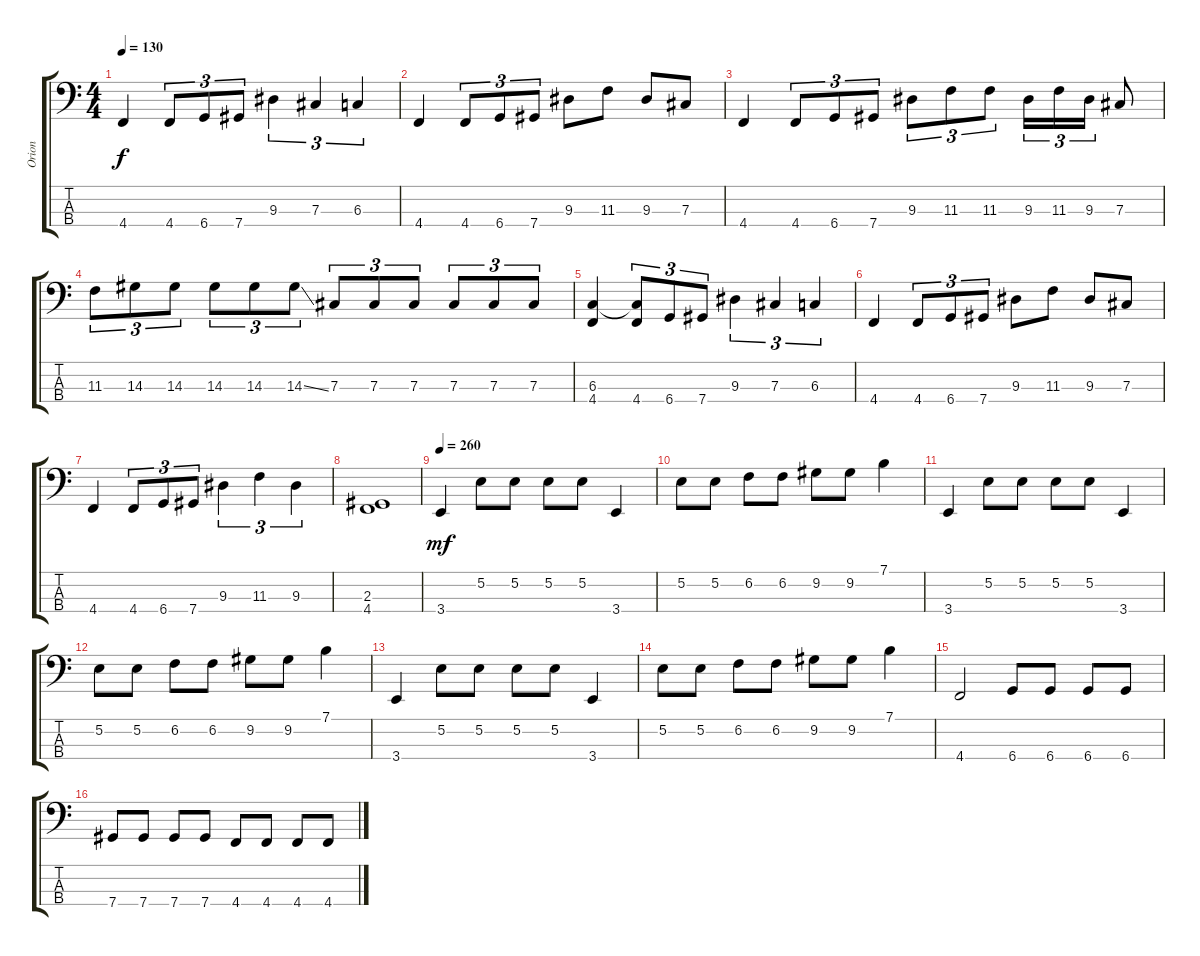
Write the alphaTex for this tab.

\track ("Orion" "Orion") {instrument electricbassfinger}
\staff {score tabs}
\tuning (E2 B1 Gb1 Db1) {hide}
\ts (4 4)
\tempo 130
\clef f4
\ks c
4.4.4{dy f} 4.4.8{tu (3 2)} 6.4.8{tu (3 2)} 7.4.8{tu (3 2)} 9.3.4{tu (3 2)} 7.3.4{tu (3 2)} 6.3.4{tu (3 2)} |
4.4.4 4.4.8{tu (3 2)} 6.4.8{tu (3 2)} 7.4.8{tu (3 2)} 9.3.8 11.3.8 9.3.8 7.3.8 |
4.4.4 4.4.8{tu (3 2)} 6.4.8{tu (3 2)} 7.4.8{tu (3 2)} 9.3.8{tu (3 2)} 11.3.8{tu (3 2)} 11.3.8{tu (3 2)} 9.3.16{tu (3 2)} 11.3.16{tu (3 2)} 9.3.16{tu (3 2)} 7.3.8 |
11.3.8{tu (3 2)} 14.3.8{tu (3 2)} 14.3.8{tu (3 2)} 14.3.8{tu (3 2)} 14.3.8{tu (3 2)} 14.3{ss}.8{tu (3 2)} 7.3.8{tu (3 2)} 7.3.8{tu (3 2)} 7.3.8{tu (3 2)} 7.3.8{tu (3 2)} 7.3.8{tu (3 2)} 7.3.8{tu (3 2)} |
(6.3 4.4).4 (6.3{t} 4.4).8{tu (3 2)} 6.4.8{tu (3 2)} 7.4.8{tu (3 2)} 9.3.4{tu (3 2)} 7.3.4{tu (3 2)} 6.3.4{tu (3 2)} |
4.4.4 4.4.8{tu (3 2)} 6.4.8{tu (3 2)} 7.4.8{tu (3 2)} 9.3.8 11.3.8 9.3.8 7.3.8 |
4.4.4 4.4.8{tu (3 2)} 6.4.8{tu (3 2)} 7.4.8{tu (3 2)} 9.3.4{tu (3 2)} 11.3.4{tu (3 2)} 9.3.4{tu (3 2)} |
(2.3 4.4).1 |
\tempo 260
3.4.4{dy mf} 5.2.8 5.2.8 5.2.8 5.2.8 3.4.4 |
5.2.8 5.2.8 6.2.8 6.2.8 9.2.8 9.2.8 7.1.4 |
3.4.4 5.2.8 5.2.8 5.2.8 5.2.8 3.4.4 |
5.2.8 5.2.8 6.2.8 6.2.8 9.2.8 9.2.8 7.1.4 |
3.4.4 5.2.8 5.2.8 5.2.8 5.2.8 3.4.4 |
5.2.8 5.2.8 6.2.8 6.2.8 9.2.8 9.2.8 7.1.4 |
4.4.2 6.4.8 6.4.8 6.4.8 6.4.8 |
7.4.8 7.4.8 7.4.8 7.4.8 4.4.8 4.4.8 4.4.8 4.4.8
